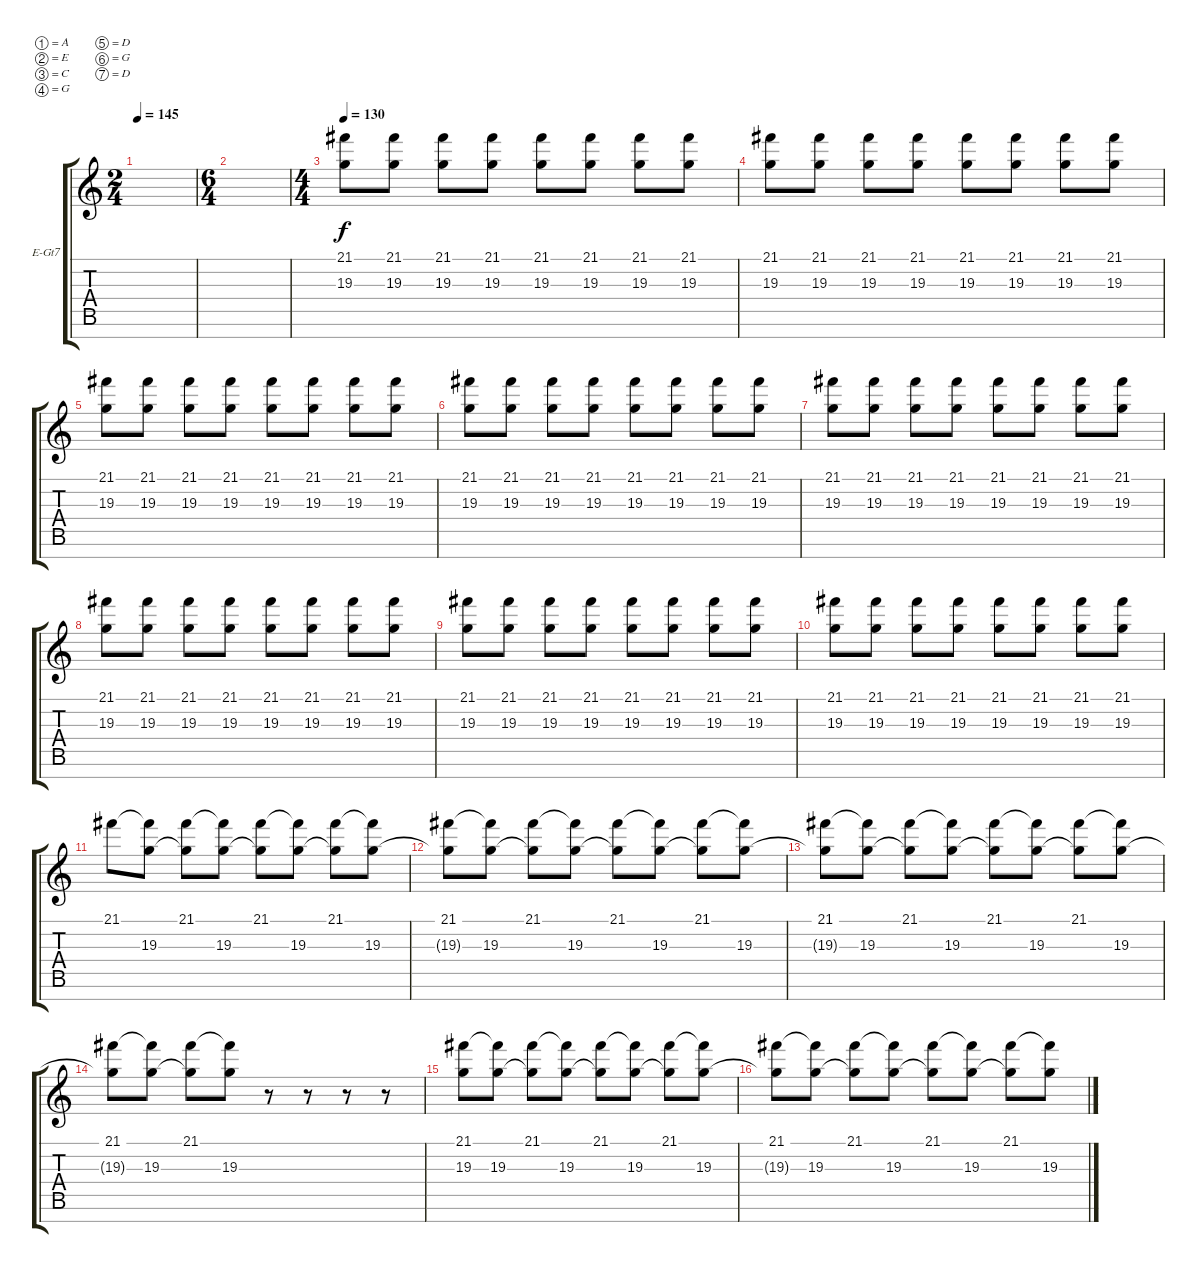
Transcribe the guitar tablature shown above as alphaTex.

\defaultSystemsLayout 4
\bracketExtendMode groupsimilarinstruments
\firstSystemTrackNameOrientation horizontal
\otherSystemsTrackNameOrientation horizontal
\track ("Solo C" "E-Gt7") {instrument distortionguitar}
\staff {score tabs}
\tuning (A3 E3 C3 G2 D2 G1 D1)
\ts (2 4)
\tempo 145
\clef g2
\ks c
|
\ts (6 4)
|
\ts (4 4)
\tempo 130
(19.3 21.1).8 (19.3 21.1).8 (19.3 21.1).8 (19.3 21.1).8 (19.3 21.1).8 (19.3 21.1).8 (19.3 21.1).8 (19.3 21.1).8 |
(19.3 21.1).8 (19.3 21.1).8 (19.3 21.1).8 (19.3 21.1).8 (19.3 21.1).8 (19.3 21.1).8 (19.3 21.1).8 (19.3 21.1).8 |
(19.3 21.1).8 (19.3 21.1).8 (19.3 21.1).8 (19.3 21.1).8 (19.3 21.1).8 (19.3 21.1).8 (19.3 21.1).8 (19.3 21.1).8 |
(19.3 21.1).8 (19.3 21.1).8 (19.3 21.1).8 (19.3 21.1).8 (19.3 21.1).8 (19.3 21.1).8 (19.3 21.1).8 (19.3 21.1).8 |
(19.3 21.1).8 (19.3 21.1).8 (19.3 21.1).8 (19.3 21.1).8 (19.3 21.1).8 (19.3 21.1).8 (19.3 21.1).8 (19.3 21.1).8 |
(19.3 21.1).8 (19.3 21.1).8 (19.3 21.1).8 (19.3 21.1).8 (19.3 21.1).8 (19.3 21.1).8 (19.3 21.1).8 (19.3 21.1).8 |
(19.3 21.1).8 (19.3 21.1).8 (19.3 21.1).8 (19.3 21.1).8 (19.3 21.1).8 (19.3 21.1).8 (19.3 21.1).8 (19.3 21.1).8 |
(19.3 21.1).8 (19.3 21.1).8 (19.3 21.1).8 (19.3 21.1).8 (19.3 21.1).8 (19.3 21.1).8 (19.3 21.1).8 (19.3 21.1).8 |
21.1.8 (19.3 21.1{t}).8 (19.3{t} 21.1).8 (19.3 21.1{t}).8 (19.3{t} 21.1).8 (19.3 21.1{t}).8 (19.3{t} 21.1).8 (19.3 21.1{t}).8 |
(19.3{t} 21.1).8 (19.3 21.1{t}).8 (19.3{t} 21.1).8 (19.3 21.1{t}).8 (19.3{t} 21.1).8 (19.3 21.1{t}).8 (19.3{t} 21.1).8 (19.3 21.1{t}).8 |
(19.3{t} 21.1).8 (19.3 21.1{t}).8 (19.3{t} 21.1).8 (19.3 21.1{t}).8 (19.3{t} 21.1).8 (19.3 21.1{t}).8 (19.3{t} 21.1).8 (19.3 21.1{t}).8 |
(19.3{t} 21.1).8 (19.3 21.1{t}).8 (19.3{t} 21.1).8 (19.3 21.1{t}).8 r.8 r.8 r.8 r.8 |
(19.3 21.1).8 (19.3 21.1{t}).8 (19.3{t} 21.1).8 (19.3 21.1{t}).8 (19.3{t} 21.1).8 (19.3 21.1{t}).8 (19.3{t} 21.1).8 (19.3 21.1{t}).8 |
(19.3{t} 21.1).8 (19.3 21.1{t}).8 (19.3{t} 21.1).8 (19.3 21.1{t}).8 (19.3{t} 21.1).8 (19.3 21.1{t}).8 (19.3{t} 21.1).8 (19.3 21.1{t}).8
